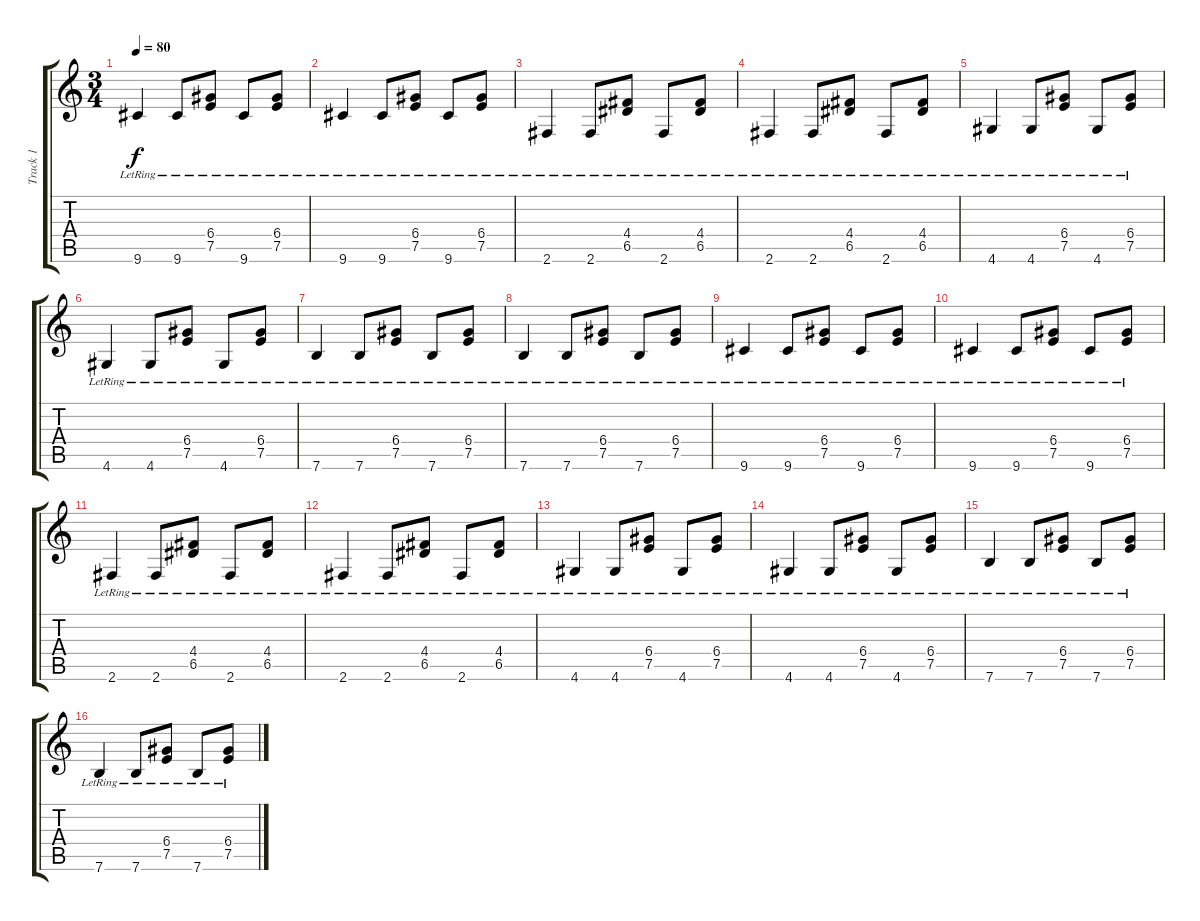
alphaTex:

\track ("Track 1" "Track 1") {instrument electricguitarjazz}
\staff {score tabs}
\tuning (E4 B3 G3 D3 A2 E2) {hide}
\ts (3 4)
\tempo 80
\clef g2
\ks c
9.6{lr}.4{dy f} 9.6{lr}.8 (6.4{lr} 7.5{lr}).8 9.6{lr}.8 (6.4{lr} 7.5{lr}).8 |
9.6{lr}.4 9.6{lr}.8 (6.4{lr} 7.5{lr}).8 9.6{lr}.8 (6.4{lr} 7.5{lr}).8 |
2.6{lr}.4 2.6{lr}.8 (4.4{lr} 6.5{lr}).8 2.6{lr}.8 (4.4{lr} 6.5{lr}).8 |
2.6{lr}.4 2.6{lr}.8 (4.4{lr} 6.5{lr}).8 2.6{lr}.8 (4.4{lr} 6.5{lr}).8 |
4.6{lr}.4 4.6{lr}.8 (6.4{lr} 7.5{lr}).8 4.6{lr}.8 (6.4{lr} 7.5{lr}).8 |
4.6{lr}.4 4.6{lr}.8 (6.4{lr} 7.5{lr}).8 4.6{lr}.8 (6.4{lr} 7.5{lr}).8 |
7.6{lr}.4 7.6{lr}.8 (6.4{lr} 7.5{lr}).8 7.6{lr}.8 (6.4{lr} 7.5{lr}).8 |
7.6{lr}.4 7.6{lr}.8 (6.4{lr} 7.5{lr}).8 7.6{lr}.8 (6.4{lr} 7.5{lr}).8 |
9.6{lr}.4 9.6{lr}.8 (6.4{lr} 7.5{lr}).8 9.6{lr}.8 (6.4{lr} 7.5{lr}).8 |
9.6{lr}.4 9.6{lr}.8 (6.4{lr} 7.5{lr}).8 9.6{lr}.8 (6.4{lr} 7.5{lr}).8 |
2.6{lr}.4 2.6{lr}.8 (4.4{lr} 6.5{lr}).8 2.6{lr}.8 (4.4{lr} 6.5{lr}).8 |
2.6{lr}.4 2.6{lr}.8 (4.4{lr} 6.5{lr}).8 2.6{lr}.8 (4.4{lr} 6.5{lr}).8 |
4.6{lr}.4 4.6{lr}.8 (6.4{lr} 7.5{lr}).8 4.6{lr}.8 (6.4{lr} 7.5{lr}).8 |
4.6{lr}.4 4.6{lr}.8 (6.4{lr} 7.5{lr}).8 4.6{lr}.8 (6.4{lr} 7.5{lr}).8 |
7.6{lr}.4 7.6{lr}.8 (6.4{lr} 7.5{lr}).8 7.6{lr}.8 (6.4{lr} 7.5{lr}).8 |
7.6{lr}.4 7.6{lr}.8 (6.4{lr} 7.5{lr}).8 7.6{lr}.8 (6.4{lr} 7.5{lr}).8
